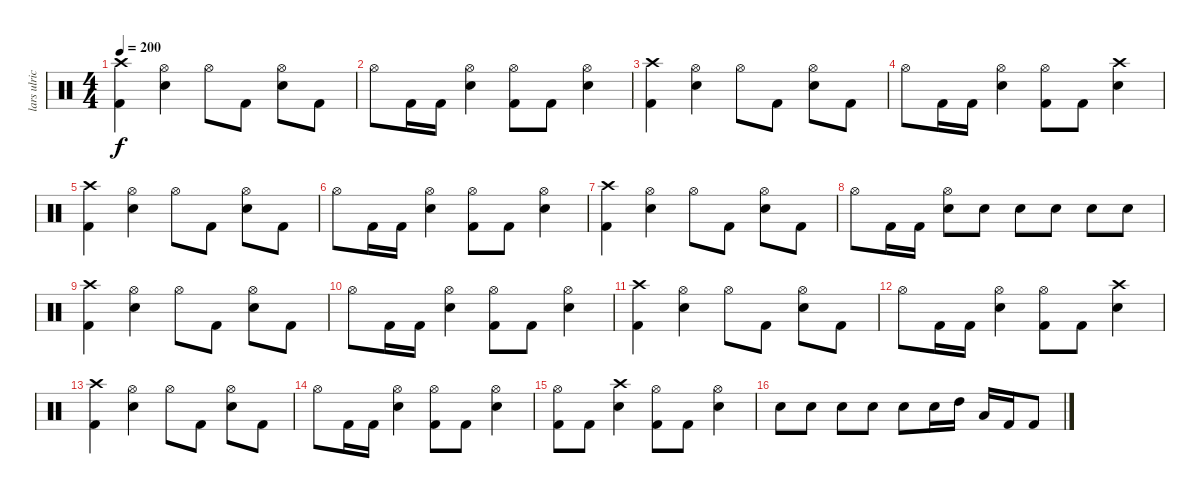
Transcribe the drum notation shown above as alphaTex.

\track ("lars ulrich" "lars ulric") {instrument percussion}
\staff {score}
\articulation defaults
\ts (4 4)
\tempo 200
\clef neutral
\ks c
("Crash high (hit)" "Kick (hit) 2").4{dy f} ("Hi-Hat (open)" "Electric Snare (hit)").4 "Hi-Hat (open)".8 "Kick (hit) 2".8 ("Hi-Hat (open)" "Electric Snare (hit)").8 "Kick (hit) 2".8 |
"Hi-Hat (open)".8 "Kick (hit) 2".16 "Kick (hit) 2".16 ("Hi-Hat (open)" "Electric Snare (hit)").4 ("Hi-Hat (open)" "Kick (hit) 2").8 "Kick (hit) 2".8 ("Hi-Hat (open)" "Electric Snare (hit)").4 |
("Crash high (hit)" "Kick (hit) 2").4 ("Hi-Hat (open)" "Electric Snare (hit)").4 "Hi-Hat (open)".8 "Kick (hit) 2".8 ("Hi-Hat (open)" "Electric Snare (hit)").8 "Kick (hit) 2".8 |
"Hi-Hat (open)".8 "Kick (hit) 2".16 "Kick (hit) 2".16 ("Hi-Hat (open)" "Electric Snare (hit)").4 ("Hi-Hat (open)" "Kick (hit) 2").8 "Kick (hit) 2".8 ("Crash high (hit)" "Electric Snare (hit)").4 |
("Crash high (hit)" "Kick (hit) 2").4 ("Hi-Hat (open)" "Electric Snare (hit)").4 "Hi-Hat (open)".8 "Kick (hit) 2".8 ("Hi-Hat (open)" "Electric Snare (hit)").8 "Kick (hit) 2".8 |
"Hi-Hat (open)".8 "Kick (hit) 2".16 "Kick (hit) 2".16 ("Hi-Hat (open)" "Electric Snare (hit)").4 ("Hi-Hat (open)" "Kick (hit) 2").8 "Kick (hit) 2".8 ("Hi-Hat (open)" "Electric Snare (hit)").4 |
("Crash high (hit)" "Kick (hit) 2").4 ("Hi-Hat (open)" "Electric Snare (hit)").4 "Hi-Hat (open)".8 "Kick (hit) 2".8 ("Hi-Hat (open)" "Electric Snare (hit)").8 "Kick (hit) 2".8 |
"Hi-Hat (open)".8 "Kick (hit) 2".16 "Kick (hit) 2".16 ("Hi-Hat (open)" "Electric Snare (hit)").8 "Electric Snare (hit)".8 "Electric Snare (hit)".8 "Electric Snare (hit)".8 "Electric Snare (hit)".8 "Electric Snare (hit)".8 |
("Crash high (hit)" "Kick (hit) 2").4 ("Hi-Hat (open)" "Electric Snare (hit)").4 "Hi-Hat (open)".8 "Kick (hit) 2".8 ("Hi-Hat (open)" "Electric Snare (hit)").8 "Kick (hit) 2".8 |
"Hi-Hat (open)".8 "Kick (hit) 2".16 "Kick (hit) 2".16 ("Hi-Hat (open)" "Electric Snare (hit)").4 ("Hi-Hat (open)" "Kick (hit) 2").8 "Kick (hit) 2".8 ("Hi-Hat (open)" "Electric Snare (hit)").4 |
("Crash high (hit)" "Kick (hit) 2").4 ("Hi-Hat (open)" "Electric Snare (hit)").4 "Hi-Hat (open)".8 "Kick (hit) 2".8 ("Hi-Hat (open)" "Electric Snare (hit)").8 "Kick (hit) 2".8 |
"Hi-Hat (open)".8 "Kick (hit) 2".16 "Kick (hit) 2".16 ("Hi-Hat (open)" "Electric Snare (hit)").4 ("Hi-Hat (open)" "Kick (hit) 2").8 "Kick (hit) 2".8 ("Crash high (hit)" "Electric Snare (hit)").4 |
("Crash high (hit)" "Kick (hit) 2").4 ("Hi-Hat (open)" "Electric Snare (hit)").4 "Hi-Hat (open)".8 "Kick (hit) 2".8 ("Hi-Hat (open)" "Electric Snare (hit)").8 "Kick (hit) 2".8 |
"Hi-Hat (open)".8 "Kick (hit) 2".16 "Kick (hit) 2".16 ("Hi-Hat (open)" "Electric Snare (hit)").4 ("Hi-Hat (open)" "Kick (hit) 2").8 "Kick (hit) 2".8 ("Hi-Hat (open)" "Electric Snare (hit)").4 |
("Hi-Hat (open)" "Kick (hit) 2").8 "Kick (hit) 2".8 ("Crash high (hit)" "Electric Snare (hit)").4 ("Hi-Hat (open)" "Kick (hit) 2").8 "Kick (hit) 2".8 ("Hi-Hat (open)" "Electric Snare (hit)").4 |
"Electric Snare (hit)".8 "Electric Snare (hit)".8 "Electric Snare (hit)".8 "Electric Snare (hit)".8 "Electric Snare (hit)".8 "Electric Snare (hit)".16 "High Tom (hit)".16 "Low Tom (hit)".16 "Kick (hit) 2".16 "Kick (hit) 2".8
